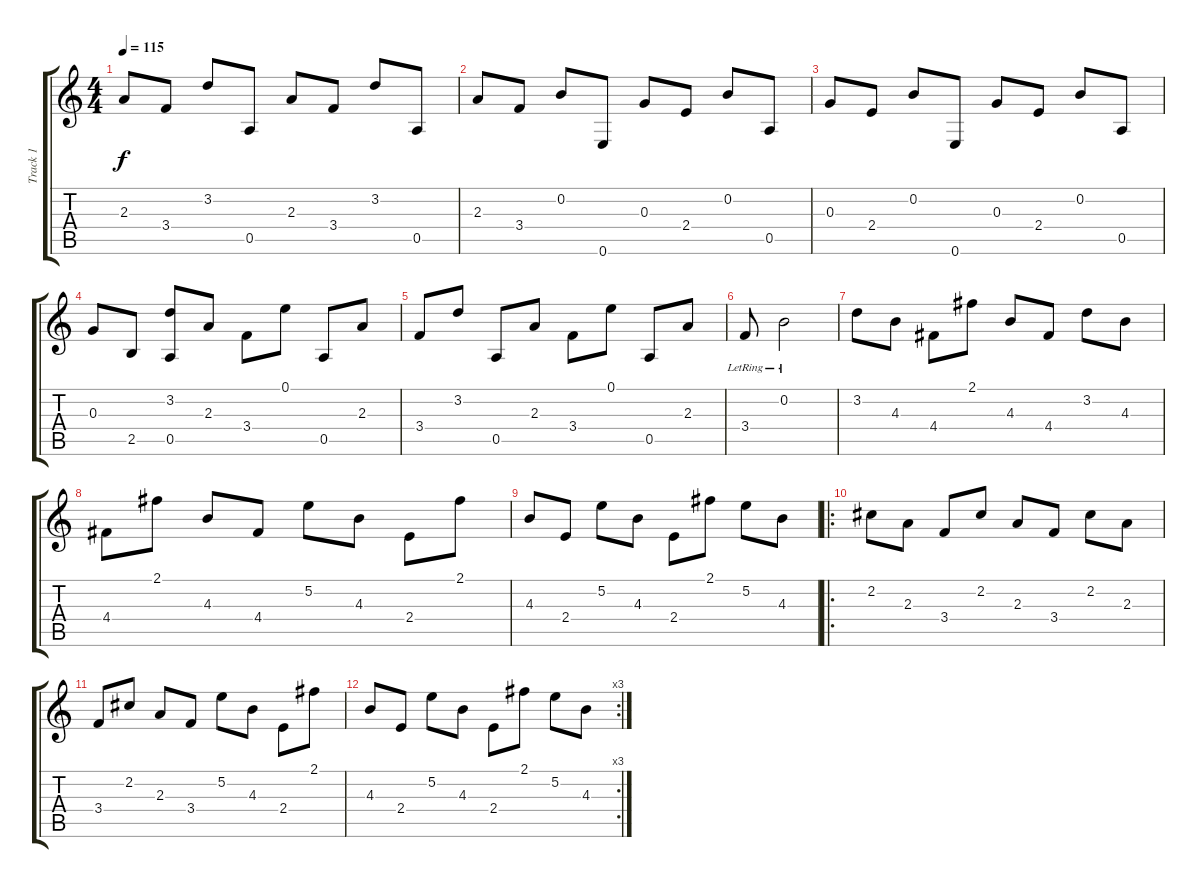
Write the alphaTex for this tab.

\track ("Track 1" "Track 1") {instrument acousticguitarsteel}
\staff {score tabs}
\tuning (E4 B3 G3 D3 A2 E2) {hide}
\ts (4 4)
\tempo 115
\clef g2
\ks c
2.3.8{dy f} 3.4.8 3.2.8 0.5.8 2.3.8 3.4.8 3.2.8 0.5.8 |
2.3.8 3.4.8 0.2.8 0.6.8 0.3.8 2.4.8 0.2.8 0.5.8 |
0.3.8 2.4.8 0.2.8 0.6.8 0.3.8 2.4.8 0.2.8 0.5.8 |
0.3.8 2.5.8 (3.2 0.5).8 2.3.8 3.4.8 0.1.8 0.5.8 2.3.8 |
3.4.8 3.2.8 0.5.8 2.3.8 3.4.8 0.1.8 0.5.8 2.3.8 |
3.4{lr}.8 0.2{lr}.2 |
3.2.8 4.3.8 4.4.8 2.1.8 4.3.8 4.4.8 3.2.8 4.3.8 |
4.4.8 2.1.8 4.3.8 4.4.8 5.2.8 4.3.8 2.4.8 2.1.8 |
4.3.8 2.4.8 5.2.8 4.3.8 2.4.8 2.1.8 5.2.8 4.3.8 |
\ro
2.2.8 2.3.8 3.4.8 2.2.8 2.3.8 3.4.8 2.2.8 2.3.8 |
3.4.8 2.2.8 2.3.8 3.4.8 5.2.8 4.3.8 2.4.8 2.1.8 |
\rc 3
4.3.8 2.4.8 5.2.8 4.3.8 2.4.8 2.1.8 5.2.8 4.3.8
